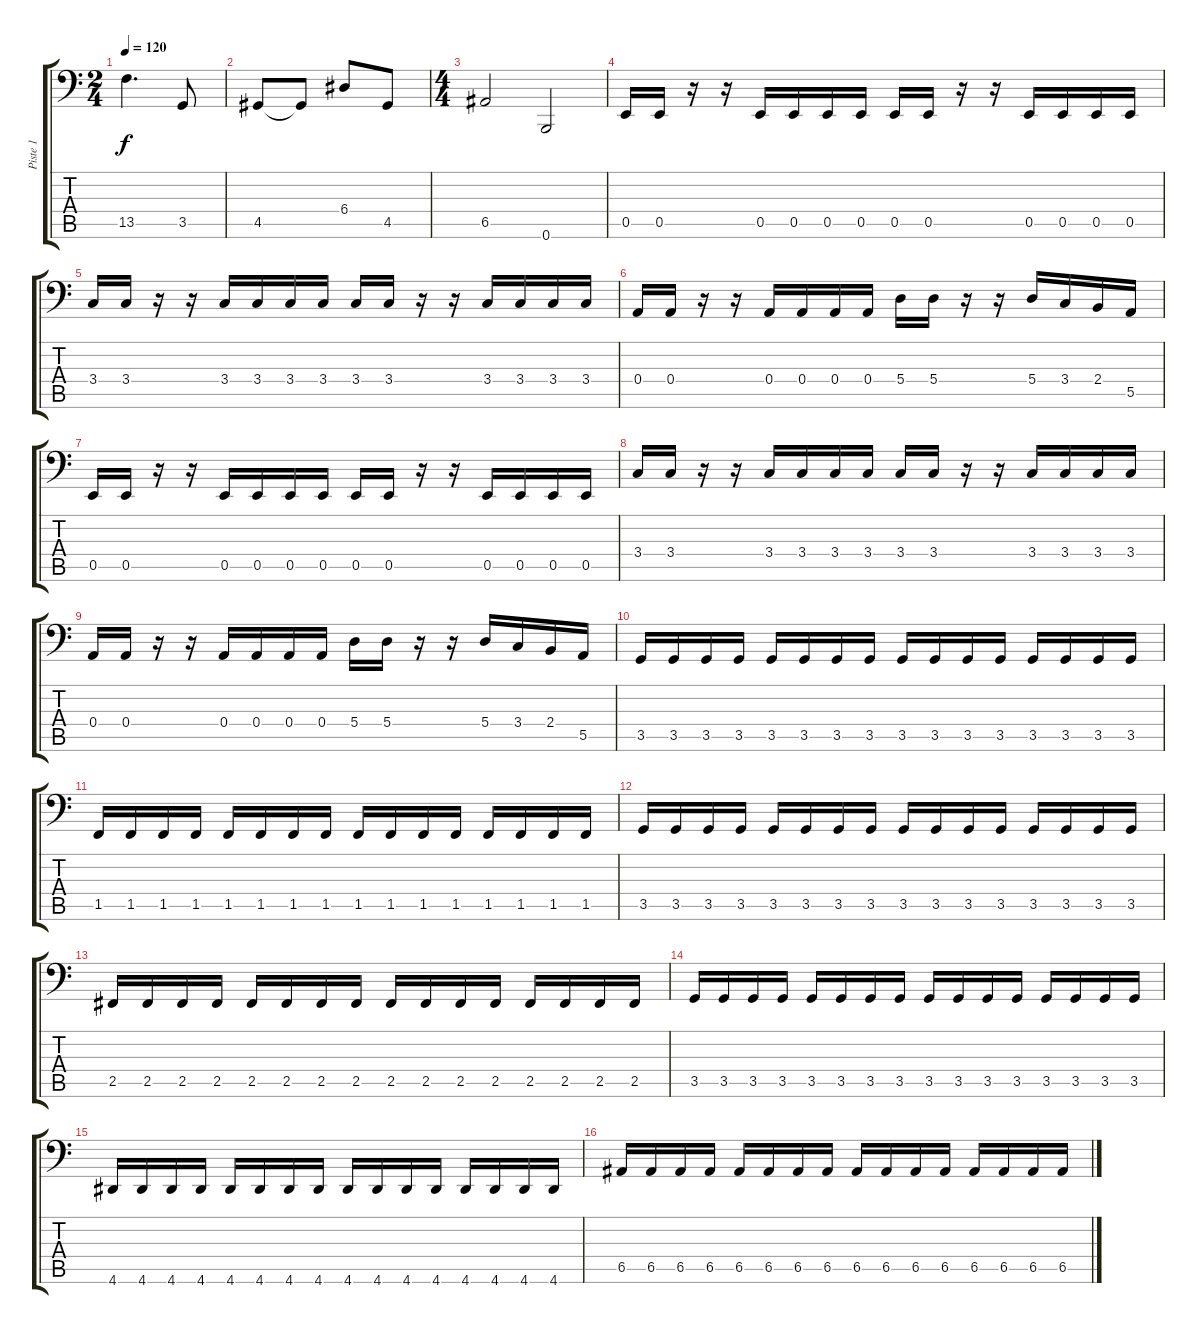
\track ("Piste 1" "Piste 1") {instrument electricbassfinger}
\staff {score tabs}
\tuning (C3 G2 D2 A1 E1 B0) {hide}
\ts (2 4)
\tempo 120
\clef f4
\ks c
13.5.4{d dy f} 3.5.8 |
4.5.8 4.5{t}.8 6.4.8 4.5.8 |
\ts (4 4)
6.5.2 0.6.2 |
0.5.16 0.5.16 r.16 r.16 0.5.16 0.5.16 0.5.16 0.5.16 0.5.16 0.5.16 r.16 r.16 0.5.16 0.5.16 0.5.16 0.5.16 |
3.4.16 3.4.16 r.16 r.16 3.4.16 3.4.16 3.4.16 3.4.16 3.4.16 3.4.16 r.16 r.16 3.4.16 3.4.16 3.4.16 3.4.16 |
0.4.16 0.4.16 r.16 r.16 0.4.16 0.4.16 0.4.16 0.4.16 5.4.16 5.4.16 r.16 r.16 5.4.16 3.4.16 2.4.16 5.5.16 |
0.5.16 0.5.16 r.16 r.16 0.5.16 0.5.16 0.5.16 0.5.16 0.5.16 0.5.16 r.16 r.16 0.5.16 0.5.16 0.5.16 0.5.16 |
3.4.16 3.4.16 r.16 r.16 3.4.16 3.4.16 3.4.16 3.4.16 3.4.16 3.4.16 r.16 r.16 3.4.16 3.4.16 3.4.16 3.4.16 |
0.4.16 0.4.16 r.16 r.16 0.4.16 0.4.16 0.4.16 0.4.16 5.4.16 5.4.16 r.16 r.16 5.4.16 3.4.16 2.4.16 5.5.16 |
3.5.16 3.5.16 3.5.16 3.5.16 3.5.16 3.5.16 3.5.16 3.5.16 3.5.16 3.5.16 3.5.16 3.5.16 3.5.16 3.5.16 3.5.16 3.5.16 |
1.5.16 1.5.16 1.5.16 1.5.16 1.5.16 1.5.16 1.5.16 1.5.16 1.5.16 1.5.16 1.5.16 1.5.16 1.5.16 1.5.16 1.5.16 1.5.16 |
3.5.16 3.5.16 3.5.16 3.5.16 3.5.16 3.5.16 3.5.16 3.5.16 3.5.16 3.5.16 3.5.16 3.5.16 3.5.16 3.5.16 3.5.16 3.5.16 |
2.5.16 2.5.16 2.5.16 2.5.16 2.5.16 2.5.16 2.5.16 2.5.16 2.5.16 2.5.16 2.5.16 2.5.16 2.5.16 2.5.16 2.5.16 2.5.16 |
3.5.16 3.5.16 3.5.16 3.5.16 3.5.16 3.5.16 3.5.16 3.5.16 3.5.16 3.5.16 3.5.16 3.5.16 3.5.16 3.5.16 3.5.16 3.5.16 |
4.6.16 4.6.16 4.6.16 4.6.16 4.6.16 4.6.16 4.6.16 4.6.16 4.6.16 4.6.16 4.6.16 4.6.16 4.6.16 4.6.16 4.6.16 4.6.16 |
6.5.16 6.5.16 6.5.16 6.5.16 6.5.16 6.5.16 6.5.16 6.5.16 6.5.16 6.5.16 6.5.16 6.5.16 6.5.16 6.5.16 6.5.16 6.5.16
